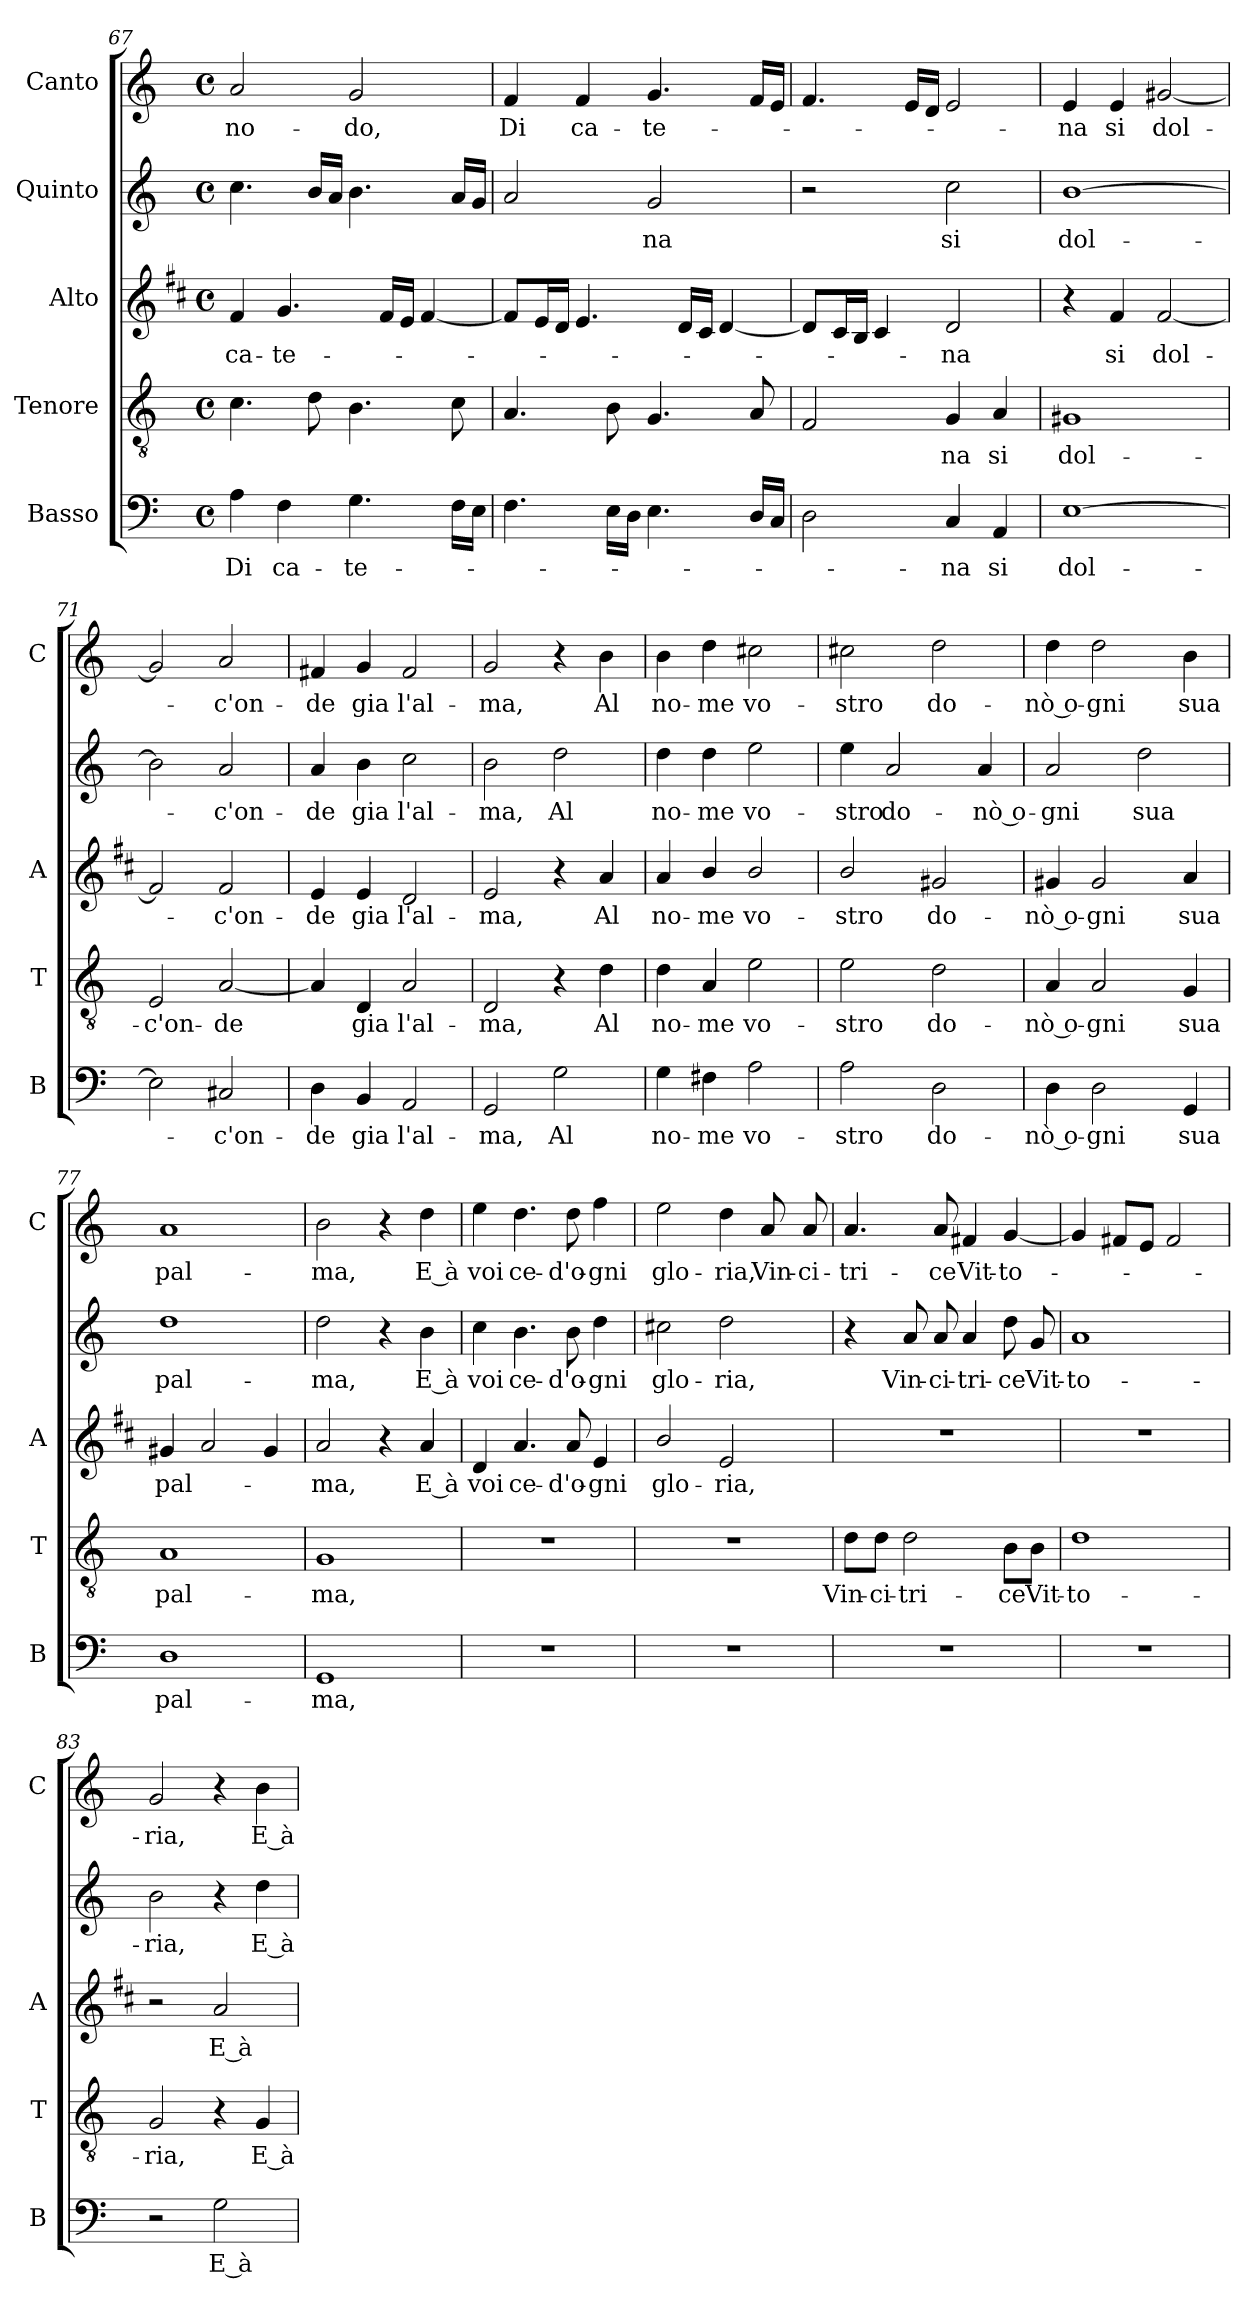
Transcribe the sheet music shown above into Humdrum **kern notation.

**kern	**text	**kern	**text	**kern	**text	**kern	**text	**kern	**text
*part5	*part5	*part4	*part4	*part3	*part3	*part2	*part2	*part1	*part1
*staff5	*staff5	*staff4	*staff4	*staff3	*staff3	*staff2	*staff2	*staff1	*staff1
*I"Basso	*	*I"Tenore	*	*I"Alto	*	*I"Quinto	*	*I"Canto	*
*I'B	*	*I'T	*	*I'A	*	*	*	*I'C	*
*clefF4	*	*clefGv2	*	*clefG2	*	*clefG2	*	*clefG2	*
*	*	*	*	*ITrd1c2	*	*	*	*	*
*k[]	*	*k[]	*	*k[]	*	*k[]	*	*k[]	*
*C:	*	*C:	*	*C:	*	*C:	*	*C:	*
*M4/4	*	*M4/4	*	*M4/4	*	*M4/4	*	*M4/4	*
*met(c)	*	*met(c)	*	*met(c)	*	*met(c)	*	*met(c)	*
=67	=67	=67	=67	=67	=67	=67	=67	=67	=67
!	!LO:LY:b	!	!	!	!LO:LY:b	!	!	!	!LO:LY:b
4A\	Di	4.c\	.	4e/	ca-	4.cc\	.	2a/	no-
!	!LO:LY:b	!	!	!	!LO:LY:b	!	!	!	!
4F\	ca-	.	.	4.f/	-te-	.	.	.	.
.	.	8d\	.	.	.	16b/LL	.	.	.
.	.	.	.	.	.	16a/JJ	.	.	.
!	!LO:LY:b	!	!	!	!	!	!	!	!LO:LY:b
4.G\	-te-	4.B\	.	.	.	4.b\	.	2g/	-do,
.	.	.	.	16e/LL	.	.	.	.	.
.	.	.	.	16d/JJ	.	.	.	.	.
.	.	.	.	[4e/	.	.	.	.	.
16F\LL	.	8c\	.	.	.	16a/LL	.	.	.
16E\JJ	.	.	.	.	.	16g/JJ	.	.	.
!!LO:PB:g=z
=68	=68	=68	=68	=68	=68	=68	=68	=68	=68
!	!	!	!	!	!	!	!	!	!LO:LY:b
4.F\	.	4.A/	.	8e/L]	.	2a/	.	4f/	Di
.	.	.	.	16d/L	.	.	.	.	.
.	.	.	.	16c/JJ	.	.	.	.	.
!	!	!	!	!	!	!	!	!	!LO:LY:b
.	.	.	.	4.d/	.	.	.	4f/	ca-
16E\LL	.	8B\	.	.	.	.	.	.	.
16D\JJ	.	.	.	.	.	.	.	.	.
!	!	!	!	!	!	!	!LO:LY:b	!	!LO:LY:b
4.E\	.	4.G/	.	.	.	2g/	-na	4.g/	-te-
.	.	.	.	16c/LL	.	.	.	.	.
.	.	.	.	16B/JJ	.	.	.	.	.
.	.	.	.	[4c/	.	.	.	.	.
16D/LL	.	8A/	.	.	.	.	.	16f/LL	.
16C/JJ	.	.	.	.	.	.	.	16e/JJ	.
=69	=69	=69	=69	=69	=69	=69	=69	=69	=69
2D\	.	2F/	.	8c/L]	.	2r	.	4.f/	.
.	.	.	.	16B/L	.	.	.	.	.
.	.	.	.	16A/JJ	.	.	.	.	.
.	.	.	.	4B/	.	.	.	.	.
.	.	.	.	.	.	.	.	16e/LL	.
.	.	.	.	.	.	.	.	16d/JJ	.
!	!LO:LY:b	!	!LO:LY:b	!	!LO:LY:b	!	!LO:LY:b	!	!
4C/	-na	4G/	-na	2c/	-na	2cc\	si	2e/	.
!	!LO:LY:b	!	!LO:LY:b	!	!	!	!	!	!
4AA/	si	4A/	si	.	.	.	.	.	.
=70	=70	=70	=70	=70	=70	=70	=70	=70	=70
!	!LO:LY:b	!	!LO:LY:b	!	!	!	!LO:LY:b	!	!LO:LY:b
[1E	dol-	1G#X	dol-	4r	.	[1b	dol-	4e/	-na
!	!	!	!	!	!LO:LY:b	!	!	!	!LO:LY:b
.	.	.	.	4e/	si	.	.	4e/	si
!	!	!	!	!	!LO:LY:b	!	!	!	!LO:LY:b
.	.	.	.	[2e/	dol-	.	.	[2g#X/	dol-
=71	=71	=71	=71	=71	=71	=71	=71	=71	=71
!	!	!	!LO:LY:b	!	!	!	!	!	!
2E\]	.	2E/	-c'on-	2e/]	.	2b\]	.	2g#/]	.
!	!LO:LY:b	!	!LO:LY:b	!	!LO:LY:b	!	!LO:LY:b	!	!LO:LY:b
2C#X/	-c'on-	[2A/	-de	2e/	-c'on-	2a/	-c'on-	2a/	-c'on-
=72	=72	=72	=72	=72	=72	=72	=72	=72	=72
!	!LO:LY:b	!	!	!	!LO:LY:b	!	!LO:LY:b	!	!LO:LY:b
4D\	-de	4A/]	.	4d/	-de	4a/	-de	4f#X/	-de
!	!LO:LY:b	!	!LO:LY:b	!	!LO:LY:b	!	!LO:LY:b	!	!LO:LY:b
4BB/	gia	4D/	gia	4d/	gia	4b\	gia	4g/	gia
!	!LO:LY:b	!	!LO:LY:b	!	!LO:LY:b	!	!LO:LY:b	!	!LO:LY:b
2AA/	l'al-	2A/	l'al-	2c/	l'al-	2cc\	l'al-	2f#/	l'al-
=73	=73	=73	=73	=73	=73	=73	=73	=73	=73
!	!LO:LY:b	!	!LO:LY:b	!	!LO:LY:b	!	!LO:LY:b	!	!LO:LY:b
2GG/	-ma,	2D/	-ma,	2d/	-ma,	2b\	-ma,	2g/	-ma,
!	!LO:LY:b	!	!	!	!	!	!LO:LY:b	!	!
2G\	Al	4r	.	4r	.	2dd\	Al	4r	.
!	!	!	!LO:LY:b	!	!LO:LY:b	!	!	!	!LO:LY:b
.	.	4d\	Al	4g/	Al	.	.	4b\	Al
!!LO:LB:g=z
=74	=74	=74	=74	=74	=74	=74	=74	=74	=74
!	!LO:LY:b	!	!LO:LY:b	!	!LO:LY:b	!	!LO:LY:b	!	!LO:LY:b
4G\	no-	4d\	no-	4g/	no-	4dd\	no-	4b\	no-
!	!LO:LY:b	!	!LO:LY:b	!	!LO:LY:b	!	!LO:LY:b	!	!LO:LY:b
4F#X\	-me	4A/	-me	4a/	-me	4dd\	-me	4dd\	-me
!	!LO:LY:b	!	!LO:LY:b	!	!LO:LY:b	!	!LO:LY:b	!	!LO:LY:b
2A\	vo-	2e\	vo-	2a/	vo-	2ee\	vo-	2cc#X\	vo-
=75	=75	=75	=75	=75	=75	=75	=75	=75	=75
!	!LO:LY:b	!	!LO:LY:b	!	!LO:LY:b	!	!LO:LY:b	!	!LO:LY:b
2A\	-stro	2e\	-stro	2a/	-stro	4ee\	-stro	2cc#X\	-stro
!	!	!	!	!	!	!	!LO:LY:b	!	!
.	.	.	.	.	.	2a/	do-	.	.
!	!LO:LY:b	!	!LO:LY:b	!	!LO:LY:b	!	!	!	!LO:LY:b
2D\	do-	2d\	do-	2f#X/	do-	.	.	2dd\	do-
!	!	!	!	!	!	!	!LO:LY:b	!	!
.	.	.	.	.	.	4a/	-nò o-	.	.
=76	=76	=76	=76	=76	=76	=76	=76	=76	=76
!	!LO:LY:b	!	!LO:LY:b	!	!LO:LY:b	!	!LO:LY:b	!	!LO:LY:b
4D\	-nò o-	4A/	-nò o-	4f#X/	-nò o-	2a/	-gni	4dd\	-nò o-
!	!LO:LY:b	!	!LO:LY:b	!	!LO:LY:b	!	!	!	!LO:LY:b
2D\	-gni	2A/	-gni	2f#/	-gni	.	.	2dd\	-gni
!	!	!	!	!	!	!	!LO:LY:b	!	!
.	.	.	.	.	.	2dd\	sua	.	.
!	!LO:LY:b	!	!LO:LY:b	!	!LO:LY:b	!	!	!	!LO:LY:b
4GG/	sua	4G/	sua	4g/	sua	.	.	4b\	sua
=77	=77	=77	=77	=77	=77	=77	=77	=77	=77
!	!LO:LY:b	!	!LO:LY:b	!	!LO:LY:b	!	!LO:LY:b	!	!LO:LY:b
1D	pal-	1A	pal-	4f#X/	pal-	1dd	pal-	1a	pal-
.	.	.	.	2g/	.	.	.	.	.
.	.	.	.	4f#/	.	.	.	.	.
=78	=78	=78	=78	=78	=78	=78	=78	=78	=78
!	!LO:LY:b	!	!LO:LY:b	!	!LO:LY:b	!	!LO:LY:b	!	!LO:LY:b
1GG	-ma,	1G	-ma,	2g/	-ma,	2dd\	-ma,	2b\	-ma,
.	.	.	.	4r	.	4r	.	4r	.
!	!	!	!	!	!LO:LY:b	!	!LO:LY:b	!	!LO:LY:b
.	.	.	.	4g/	E à	4b\	E à	4dd\	E à
=79	=79	=79	=79	=79	=79	=79	=79	=79	=79
!	!	!	!	!	!LO:LY:b	!	!LO:LY:b	!	!LO:LY:b
1r	.	1r	.	4c/	voi	4cc\	voi	4ee\	voi
!	!	!	!	!	!LO:LY:b	!	!LO:LY:b	!	!LO:LY:b
.	.	.	.	4.g/	ce-	4.b\	ce-	4.dd\	ce-
!	!	!	!	!	!LO:LY:b	!	!LO:LY:b	!	!LO:LY:b
.	.	.	.	8g/	-d'o-	8b\	-d'o-	8dd\	-d'o-
!	!	!	!	!	!LO:LY:b	!	!LO:LY:b	!	!LO:LY:b
.	.	.	.	4d/	-gni	4dd\	-gni	4ff\	-gni
!!LO:LB:g=z
=80	=80	=80	=80	=80	=80	=80	=80	=80	=80
!	!	!	!	!	!LO:LY:b	!	!LO:LY:b	!	!LO:LY:b
1r	.	1r	.	2a/	glo-	2cc#X\	glo-	2ee\	glo-
!	!	!	!	!	!LO:LY:b	!	!LO:LY:b	!	!LO:LY:b
.	.	.	.	2d/	-ria,	2dd\	-ria,	4dd\	-ria,
!	!	!	!	!	!	!	!	!	!LO:LY:b
.	.	.	.	.	.	.	.	8a/	Vin-
!	!	!	!	!	!	!	!	!	!LO:LY:b
.	.	.	.	.	.	.	.	8a/	-ci-
=81	=81	=81	=81	=81	=81	=81	=81	=81	=81
!	!	!	!LO:LY:b	!	!	!	!	!	!LO:LY:b
1r	.	8d\L	Vin-	1r	.	4r	.	4.a/	-tri-
!	!	!	!LO:LY:b	!	!	!	!	!	!
.	.	8d\J	-ci-	.	.	.	.	.	.
!	!	!	!LO:LY:b	!	!	!	!LO:LY:b	!	!
.	.	2d\	-tri-	.	.	8a/	Vin-	.	.
!	!	!	!	!	!	!	!LO:LY:b	!	!LO:LY:b
.	.	.	.	.	.	8a/	-ci-	8a/	-ce
!	!	!	!	!	!	!	!LO:LY:b	!	!LO:LY:b
.	.	.	.	.	.	4a/	-tri-	4f#X/	Vit-
!	!	!	!LO:LY:b	!	!	!	!LO:LY:b	!	!LO:LY:b
.	.	8B\L	-ce	.	.	8dd\	-ce	[4g/	-to-
!	!	!	!LO:LY:b	!	!	!	!LO:LY:b	!	!
.	.	8B\J	Vit-	.	.	8g/	Vit-	.	.
=82	=82	=82	=82	=82	=82	=82	=82	=82	=82
!	!	!	!LO:LY:b	!	!	!	!LO:LY:b	!	!
1r	.	1d	-to-	1r	.	1a	-to-	4g/]	.
.	.	.	.	.	.	.	.	8f#X/L	.
.	.	.	.	.	.	.	.	8e/J	.
.	.	.	.	.	.	.	.	2f#/	.
=83	=83	=83	=83	=83	=83	=83	=83	=83	=83
!	!	!	!LO:LY:b	!	!	!	!LO:LY:b	!	!LO:LY:b
2r	.	2G/	-ria,	2r	.	2b\	-ria,	2g/	-ria,
!	!LO:LY:b	!	!	!	!LO:LY:b	!	!	!	!
2G\	E à	4r	.	2g/	E à	4r	.	4r	.
!	!	!	!LO:LY:b	!	!	!	!LO:LY:b	!	!LO:LY:b
.	.	4G/	E à	.	.	4dd\	E à	4b\	E à
=	=	=	=	=	=	=	=	=	=
*-	*-	*-	*-	*-	*-	*-	*-	*-	*-
